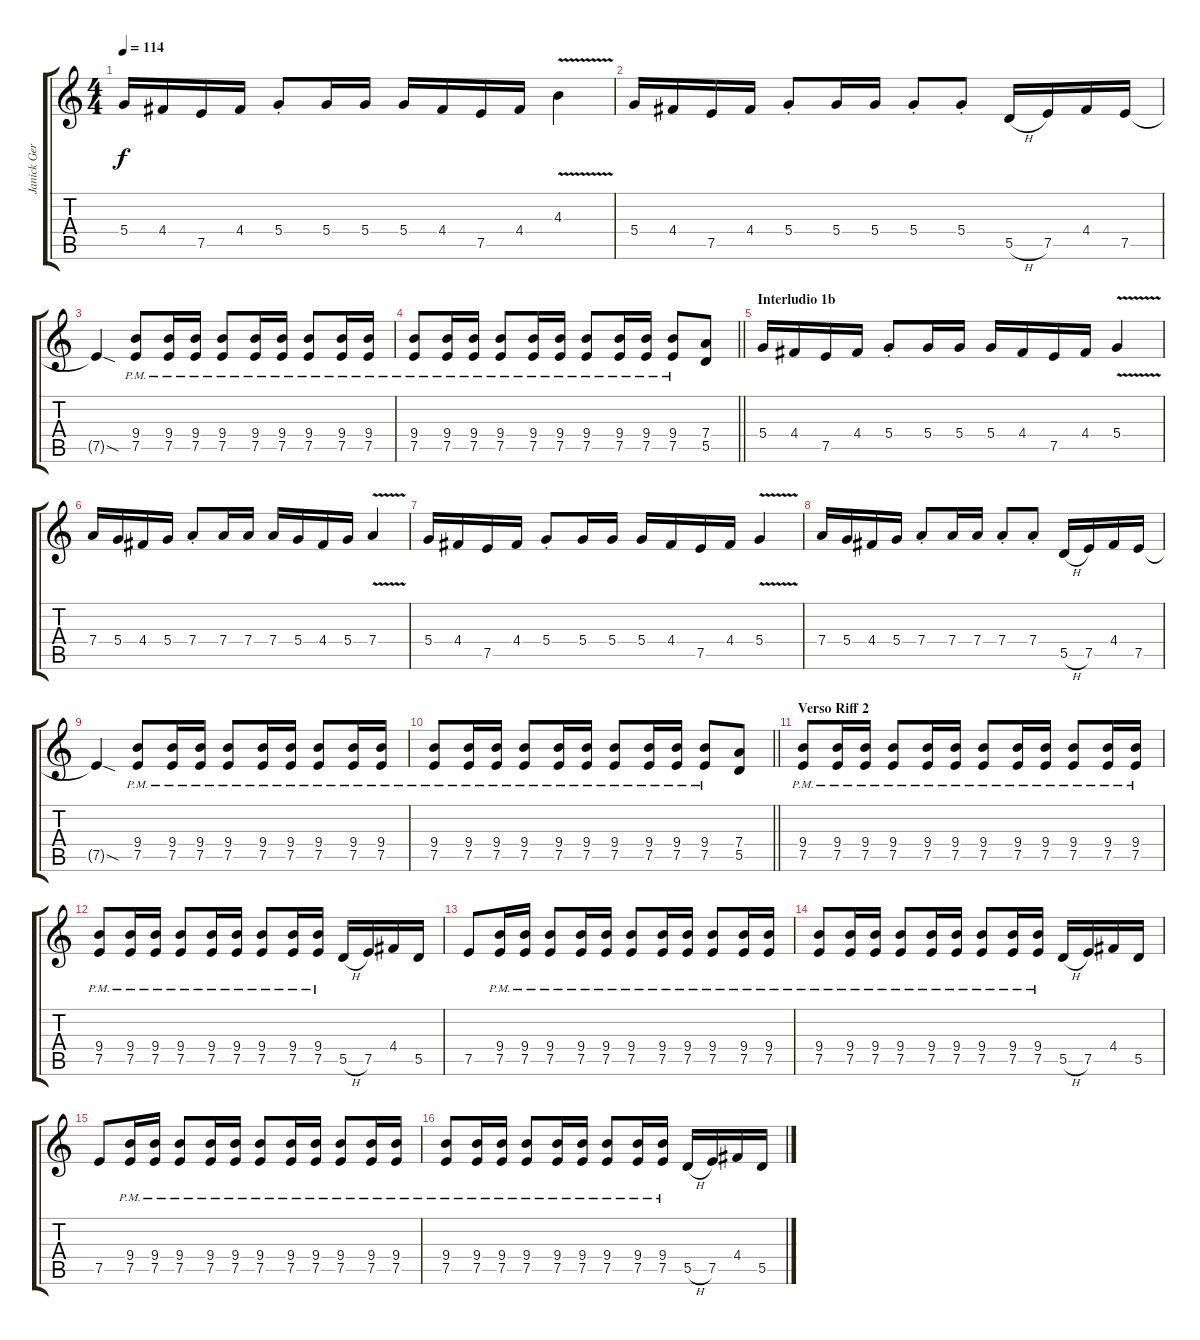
\track ("Janick Gers" "Janick Ger") {instrument distortionguitar}
\staff {score tabs}
\tuning (E4 B3 G3 D3 A2 E2) {hide}
\ts (4 4)
\tempo 114
\clef g2
\ks c
5.4.16{dy f} 4.4.16 7.5.16 4.4.16 5.4{st}.8 5.4.16 5.4.16 5.4.16 4.4.16 7.5.16 4.4.16 4.3{v}.4 |
5.4.16 4.4.16 7.5.16 4.4.16 5.4{st}.8 5.4.16 5.4.16 5.4{st}.8 5.4{st}.8 5.5{h}.16 7.5.16 4.4.16 7.5.16 |
7.5{sod t}.4 (9.4{pm} 7.5{pm}).8 (9.4{pm} 7.5{pm}).16 (9.4{pm} 7.5{pm}).16 (9.4{pm} 7.5{pm}).8 (9.4{pm} 7.5{pm}).16 (9.4{pm} 7.5{pm}).16 (9.4{pm} 7.5{pm}).8 (9.4{pm} 7.5{pm}).16 (9.4{pm} 7.5{pm}).16 |
\barLineRight lightlight
(9.4{pm} 7.5{pm}).8 (9.4{pm} 7.5{pm}).16 (9.4{pm} 7.5{pm}).16 (9.4{pm} 7.5{pm}).8 (9.4{pm} 7.5{pm}).16 (9.4{pm} 7.5{pm}).16 (9.4{pm} 7.5{pm}).8 (9.4{pm} 7.5{pm}).16 (9.4{pm} 7.5{pm}).16 (9.4{pm} 7.5{pm}).8 (7.4 5.5).8 |
\section ("" "Interludio 1b")
5.4.16 4.4.16 7.5.16 4.4.16 5.4{st}.8 5.4.16 5.4.16 5.4.16 4.4.16 7.5.16 4.4.16 5.4{v}.4 |
7.4.16 5.4.16 4.4.16 5.4.16 7.4{st}.8 7.4.16 7.4.16 7.4.16 5.4.16 4.4.16 5.4.16 7.4{v}.4 |
5.4.16 4.4.16 7.5.16 4.4.16 5.4{st}.8 5.4.16 5.4.16 5.4.16 4.4.16 7.5.16 4.4.16 5.4{v}.4 |
7.4.16 5.4.16 4.4.16 5.4.16 7.4{st}.8 7.4.16 7.4.16 7.4{st}.8 7.4{st}.8 5.5{h}.16 7.5.16 4.4.16 7.5.16 |
7.5{sod t}.4 (9.4{pm} 7.5{pm}).8 (9.4{pm} 7.5{pm}).16 (9.4{pm} 7.5{pm}).16 (9.4{pm} 7.5{pm}).8 (9.4{pm} 7.5{pm}).16 (9.4{pm} 7.5{pm}).16 (9.4{pm} 7.5{pm}).8 (9.4{pm} 7.5{pm}).16 (9.4{pm} 7.5{pm}).16 |
\barLineRight lightlight
(9.4{pm} 7.5{pm}).8 (9.4{pm} 7.5{pm}).16 (9.4{pm} 7.5{pm}).16 (9.4{pm} 7.5{pm}).8 (9.4{pm} 7.5{pm}).16 (9.4{pm} 7.5{pm}).16 (9.4{pm} 7.5{pm}).8 (9.4{pm} 7.5{pm}).16 (9.4{pm} 7.5{pm}).16 (9.4{pm} 7.5{pm}).8 (7.4 5.5).8 |
\section ("" "Verso Riff 2")
(9.4{pm} 7.5{pm}).8 (9.4{pm} 7.5{pm}).16 (9.4{pm} 7.5{pm}).16 (9.4{pm} 7.5{pm}).8 (9.4{pm} 7.5{pm}).16 (9.4{pm} 7.5{pm}).16 (9.4{pm} 7.5{pm}).8 (9.4{pm} 7.5{pm}).16 (9.4{pm} 7.5{pm}).16 (9.4{pm} 7.5{pm}).8 (9.4{pm} 7.5{pm}).16 (9.4{pm} 7.5{pm}).16 |
(9.4{pm} 7.5{pm}).8 (9.4{pm} 7.5{pm}).16 (9.4{pm} 7.5{pm}).16 (9.4{pm} 7.5{pm}).8 (9.4{pm} 7.5{pm}).16 (9.4{pm} 7.5{pm}).16 (9.4{pm} 7.5{pm}).8 (9.4{pm} 7.5{pm}).16 (9.4{pm} 7.5{pm}).16 5.5{h}.16 7.5.16 4.4.16 5.5.16 |
7.5.8 (9.4{pm} 7.5{pm}).16 (9.4{pm} 7.5{pm}).16 (9.4{pm} 7.5{pm}).8 (9.4{pm} 7.5{pm}).16 (9.4{pm} 7.5{pm}).16 (9.4{pm} 7.5{pm}).8 (9.4{pm} 7.5{pm}).16 (9.4{pm} 7.5{pm}).16 (9.4{pm} 7.5{pm}).8 (9.4{pm} 7.5{pm}).16 (9.4{pm} 7.5{pm}).16 |
(9.4{pm} 7.5{pm}).8 (9.4{pm} 7.5{pm}).16 (9.4{pm} 7.5{pm}).16 (9.4{pm} 7.5{pm}).8 (9.4{pm} 7.5{pm}).16 (9.4{pm} 7.5{pm}).16 (9.4{pm} 7.5{pm}).8 (9.4{pm} 7.5{pm}).16 (9.4{pm} 7.5{pm}).16 5.5{h}.16 7.5.16 4.4.16 5.5.16 |
7.5.8 (9.4{pm} 7.5{pm}).16 (9.4{pm} 7.5{pm}).16 (9.4{pm} 7.5{pm}).8 (9.4{pm} 7.5{pm}).16 (9.4{pm} 7.5{pm}).16 (9.4{pm} 7.5{pm}).8 (9.4{pm} 7.5{pm}).16 (9.4{pm} 7.5{pm}).16 (9.4{pm} 7.5{pm}).8 (9.4{pm} 7.5{pm}).16 (9.4{pm} 7.5{pm}).16 |
(9.4{pm} 7.5{pm}).8 (9.4{pm} 7.5{pm}).16 (9.4{pm} 7.5{pm}).16 (9.4{pm} 7.5{pm}).8 (9.4{pm} 7.5{pm}).16 (9.4{pm} 7.5{pm}).16 (9.4{pm} 7.5{pm}).8 (9.4{pm} 7.5{pm}).16 (9.4{pm} 7.5{pm}).16 5.5{h}.16 7.5.16 4.4.16 5.5.16
